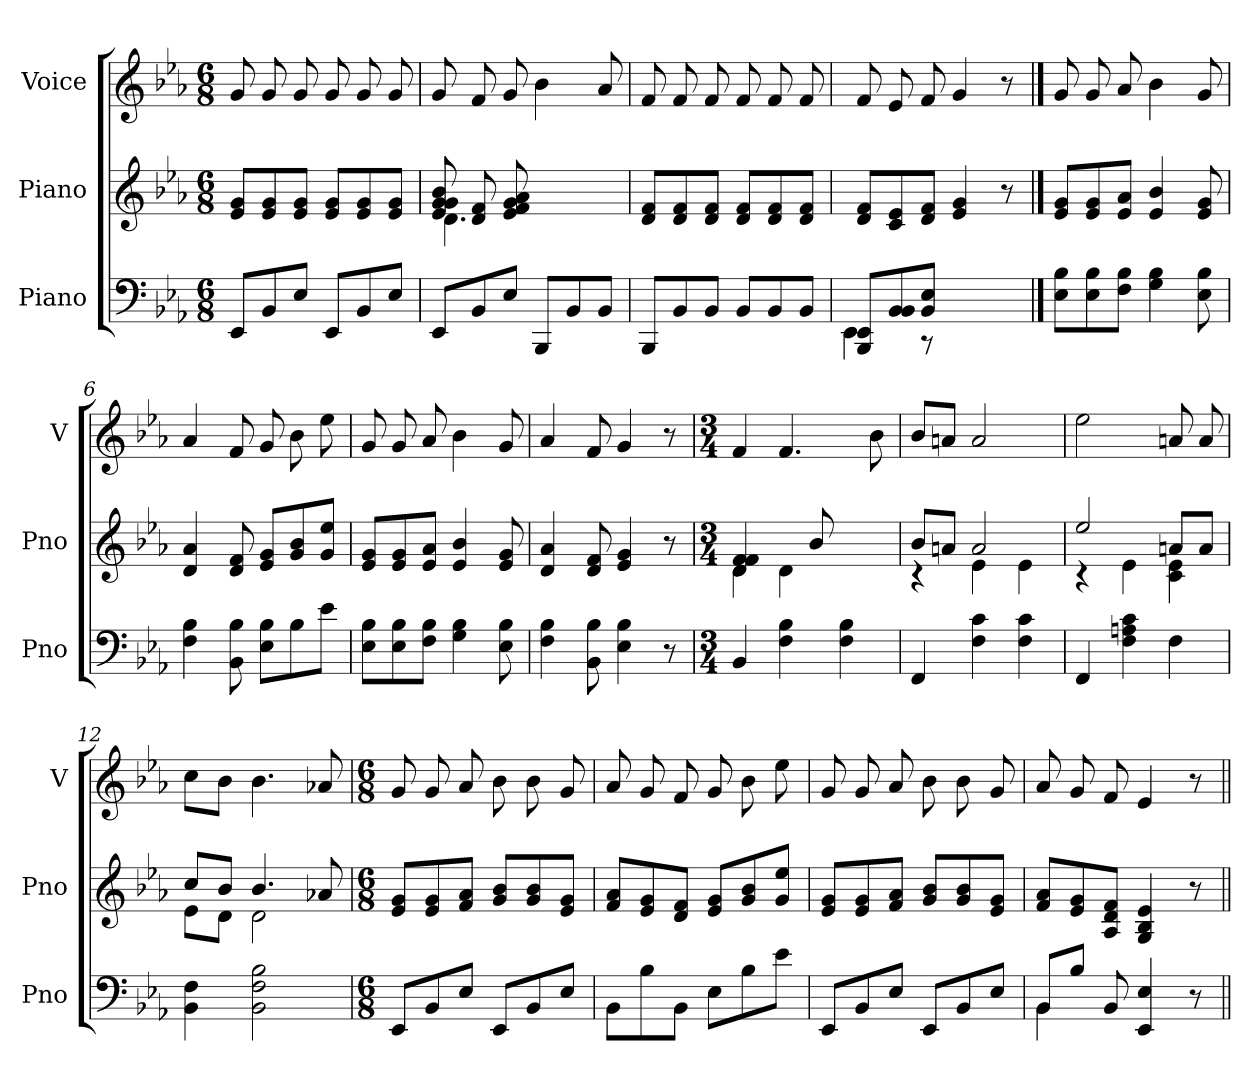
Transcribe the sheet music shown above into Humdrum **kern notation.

**kern	**kern	**kern
*part3	*part2	*part1
*staff3	*staff2	*staff1
*I"Piano	*I"Piano	*I"Voice
*I'Pno	*I'Pno	*I'V
*clefF4	*clefG2	*clefG2
*k[b-e-a-]	*k[b-e-a-]	*k[b-e-a-]
*M6/8	*M6/8	*M6/8
*MM96	*MM96	*MM96
=1	=1	=1
8EE-/L	8e-/ 8g/L	8g/
8BB-/	8e-/ 8g/	8g/
8E-/J	8e-/ 8g/J	8g/
8EE-/L	8e-/ 8g/L	8g/
8BB-/	8e-/ 8g/	8g/
8E-/J	8e-/ 8g/J	8g/
=2	=2	=2
*	*^	*
8EE-/L	8e-/ 8g/ 8g/ 8b-/	4.d\	8g/
8BB-/	8d/ 8f/	.	8f/
8E-/J	8e-/ 8f/ 8g/ 8a-/	.	8g/
8BBB-/L	4.ryy	4.ryy	4b-\
8BB-/	.	.	.
8BB-/J	.	.	8a-/
*	*v	*v	*
=3	=3	=3
8BBB-/L	8d/ 8f/L	8f/
8BB-/	8d/ 8f/	8f/
8BB-/J	8d/ 8f/J	8f/
8BB-/L	8d/ 8f/L	8f/
8BB-/	8d/ 8f/	8f/
8BB-/J	8d/ 8f/J	8f/
=4	=4	=4
*^	*	*
8BBB-/ 8EE-/L	4EE-\	8d/ 8f/L	8f/
8BB-/ 8BB-/	.	8c/ 8e-/	8e-/
8BB-/ 8E-/J	8r	8d/ 8f/J	8f/
4.ryy	4.ryy	4e-/ 4g/	4g/
.	.	8r	8r
*v	*v	*	*
!!LO:LB:g=z
==5	==5	==5
8E-\ 8B-\L	8e-/ 8g/L	8g/
8E-\ 8B-\	8e-/ 8g/	8g/
8F\ 8B-\J	8e-/ 8a-/J	8a-/
4G\ 4B-\	4e-/ 4b-/	4b-\
8E-\ 8B-\	8e-/ 8g/	8g/
=6	=6	=6
4F\ 4B-\	4d/ 4a-/	4a-/
8BB-\ 8B-\	8d/ 8f/	8f/
8E-\ 8B-\L	8e-/ 8g/L	8g/
8B-\	8g/ 8b-/	8b-\
8e-\J	8g/ 8ee-/J	8ee-\
=7	=7	=7
8E-\ 8B-\L	8e-/ 8g/L	8g/
8E-\ 8B-\	8e-/ 8g/	8g/
8F\ 8B-\J	8e-/ 8a-/J	8a-/
4G\ 4B-\	4e-/ 4b-/	4b-\
8E-\ 8B-\	8e-/ 8g/	8g/
=8	=8	=8
4F\ 4B-\	4d/ 4a-/	4a-/
8BB-\ 8B-\	8d/ 8f/	8f/
4E-\ 4B-\	4e-/ 4g/	4g/
8r	8r	8r
=9	=9	=9
*M3/4	*M3/4	*M3/4
*	*	*MM60
*	*^	*
4BB-/	4d/ 4f/ 4f/	4d\	4f/
4F\ 4B-\	8ryy	4d\	4.f/
.	8b-/	.	.
4F\ 4B-\	4ryy	4ryy	.
.	.	.	8b-\
!!LO:LB:g=z
=10	=10	=10	=10
4FF/	8b-/L	4r	8b-/L
.	8an/J	.	8an/J
4F\ 4c\	2a/	4e-\	2a/
4F\ 4c\	.	4e-\	.
=11	=11	=11	=11
4FF/	2ee-/	4r	2ee-\
4F\ 4An\ 4c\	.	4e-\	.
4F\	8an/L	4c\ 4e-\	8an/
.	8a/J	.	8a/
=12	=12	=12	=12
4BB-\ 4F\	8cc/L	8e-\L	8cc\L
.	8b-/J	8d\J	8b-\J
2BB-\ 2F\ 2B-\	4.b-/	2d\	4.b-\
.	8a-X/	.	8a-X/
*	*v	*v	*
=13	=13	=13
*M6/8	*M6/8	*M6/8
*	*	*MM96
8EE-/L	8e-/ 8g/L	8g/
8BB-/	8e-/ 8g/	8g/
8E-/J	8f/ 8a-/J	8a-/
8EE-/L	8g/ 8b-/L	8b-\
8BB-/	8g/ 8b-/	8b-\
8E-/J	8e-/ 8g/J	8g/
=14	=14	=14
8BB-\L	8f/ 8a-/L	8a-/
8B-\	8e-/ 8g/	8g/
8BB-\J	8d/ 8f/J	8f/
8E-\L	8e-/ 8g/L	8g/
8B-\	8g/ 8b-/	8b-\
8e-\J	8g/ 8ee-/J	8ee-\
!!LO:LB:g=z
=15	=15	=15
8EE-/L	8e-/ 8g/L	8g/
8BB-/	8e-/ 8g/	8g/
8E-/J	8f/ 8a-/J	8a-/
8EE-/L	8g/ 8b-/L	8b-\
8BB-/	8g/ 8b-/	8b-\
8E-/J	8e-/ 8g/J	8g/
=16	=16	=16
*^	*	*
8BB-/L	4BB-\	8f/ 8a-/L	8a-/
8B-/J	.	8e-/ 8g/	8g/
8BB-/	2ryy	8A-/ 8d/ 8f/J	8f/
4EE-/ 4E-/	.	4G/ 4B-/ 4e-/	4e-/
8r	.	8r	8r
*v	*v	*	*
=||	=||	=||
*-	*-	*-
